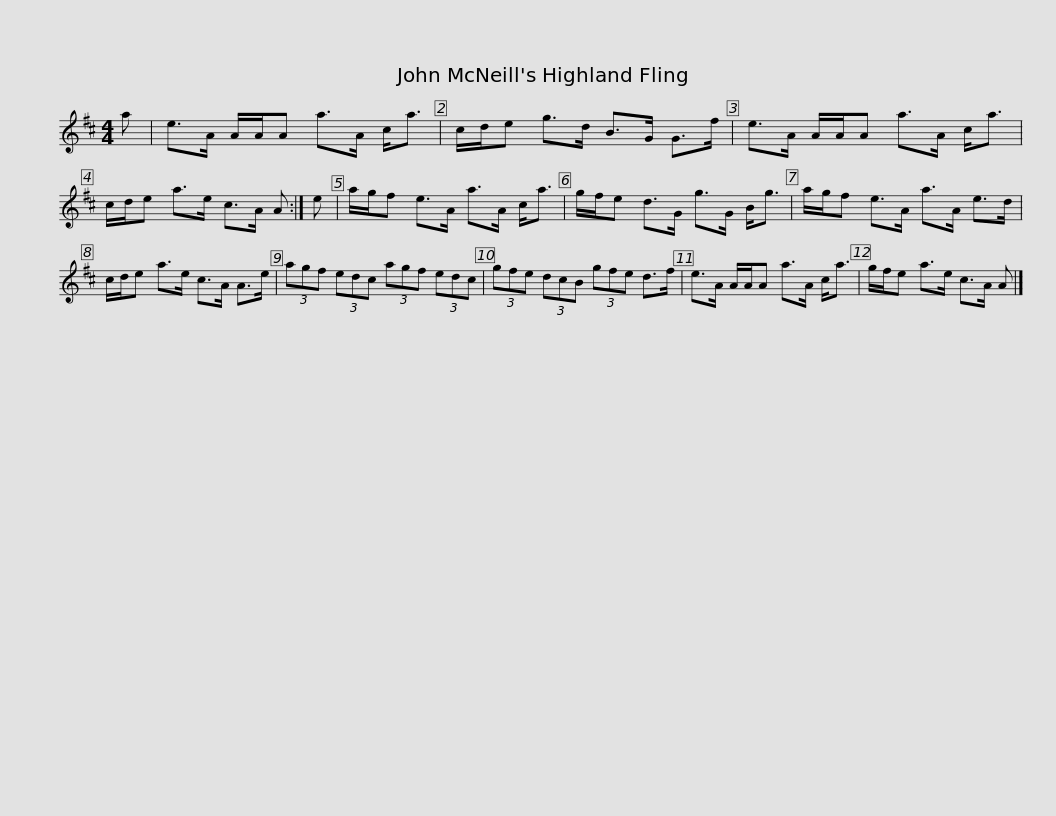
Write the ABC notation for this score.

X:1
L:1/8
M:4/4
I:linebreak $
K:D
V:1 treble
V:1
 a | e>A A/A/A a>A c<a | c/d/e g>d B>G G>f | e>A A/A/A a>A c<a | c/d/e a>e c>A A :| %5
 e |$ a/g/f e>A a>A c<a | g/f/e d>G g>G B<g | a/g/f e>A a>A e>d | c/d/e a>e c>A A>e |$ %10
 (3agf (3edc (3agf (3edc | (3gfe (3dcB (3gfe d>f | e>A A/A/A a>A c<a | g/f/e a>e c>A A |] %14
